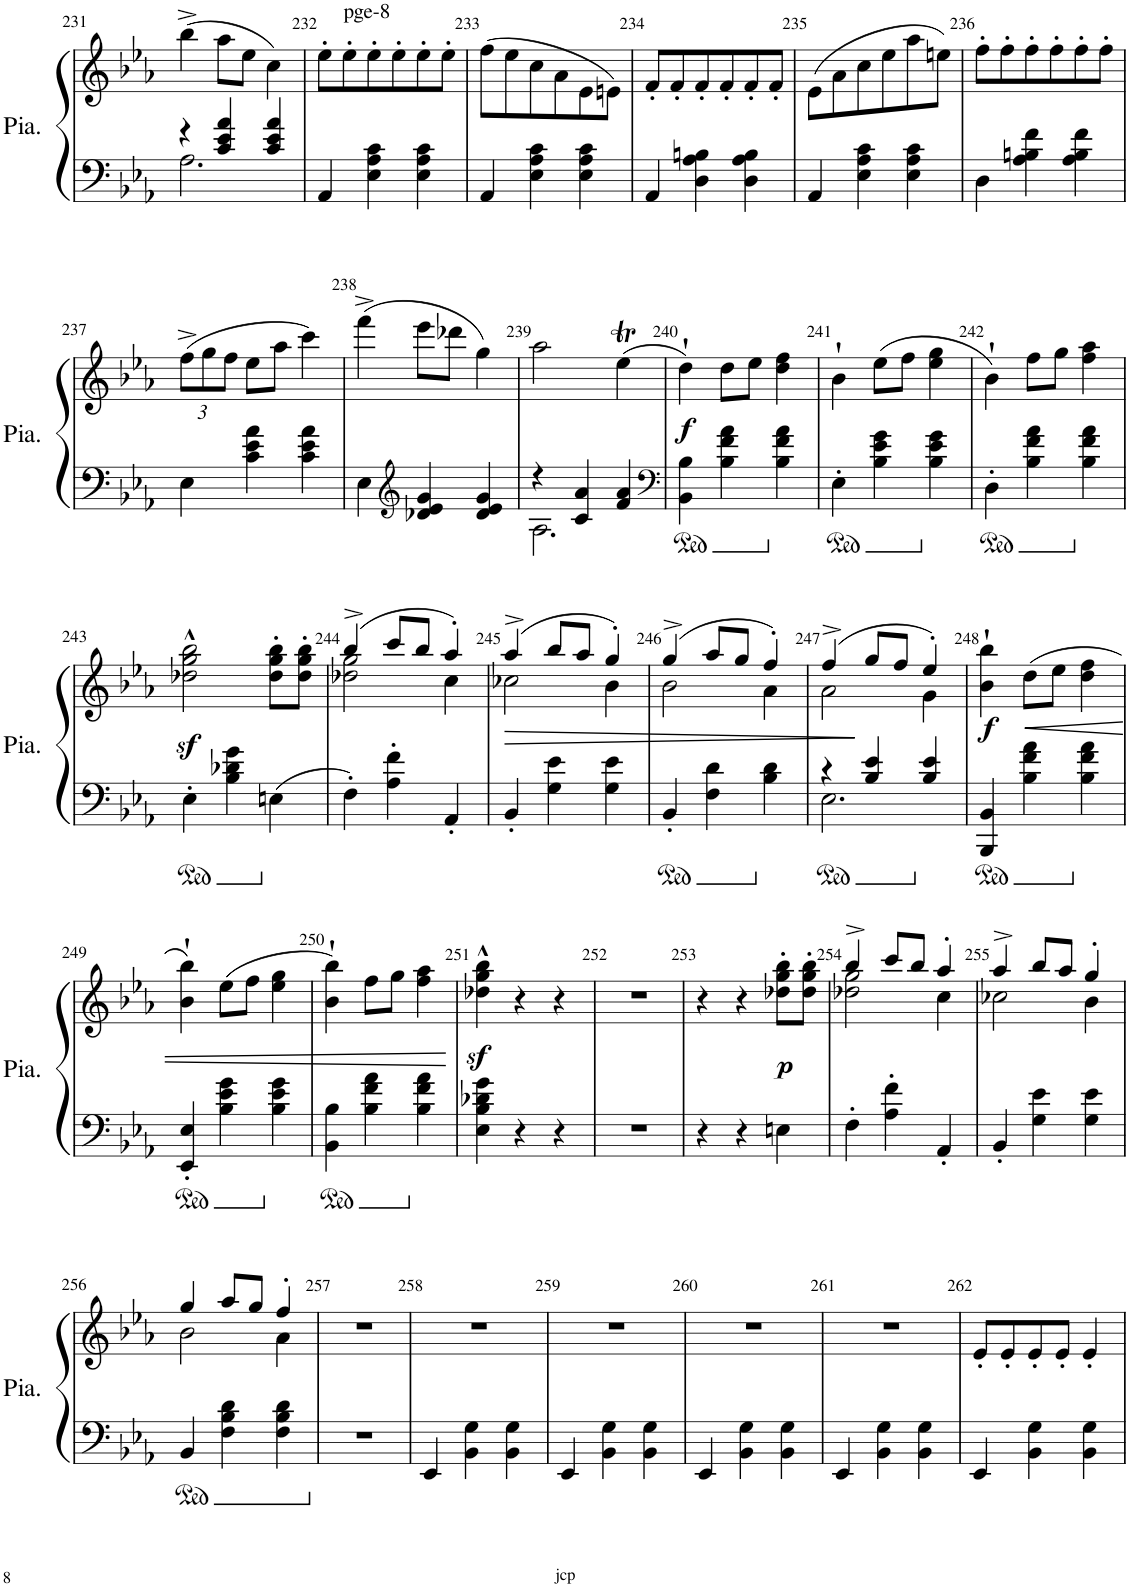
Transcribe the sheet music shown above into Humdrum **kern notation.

**kern	**kern	**dynam
*part1	*part1	*part1
*staff2	*staff1	*staff1/2
*I"Piano	*	*
*I'Pia.	*	*
!!LO:PB:g=z
*clefF4	*clefG2	*
*k[b-e-a-]	*k[b-e-a-]	*
*M3/4	*M3/4	*
=231	=231	=231
*^	*	*
4r	2.A-\	(4bb-^\	.
4c/ 4e-/ 4a-/	.	8aa-\L	.
.	.	8ee-\J	.
4c/ 4e-/ 4a-/	.	4cc\)	.
*v	*v	*	*
=232	=232	=232
!	!LO:TX:a:t=pge-8	!
4AA-/	8ee-'\L	.
.	8ee-'\	.
4E-\ 4A-\ 4c\	8ee-'\	.
.	8ee-'\	.
4E-\ 4A-\ 4c\	8ee-'\	.
.	8ee-'\J	.
=233	=233	=233
4AA-/	(8ff\L	.
.	8ee-\	.
4E-\ 4A-\ 4c\	8cc\	.
.	8a-\	.
4E-\ 4A-\ 4c\	8e-\	.
.	8en\J)	.
=234	=234	=234
4AA-/	8f'/L	.
.	8f'/	.
4D\ 4A-\ 4Bn\	8f'/	.
.	8f'/	.
4D\ 4A-\ 4B\	8f'/	.
.	8f'/J	.
=235	=235	=235
4AA-/	(8e-\L	.
.	8a-\	.
4E-\ 4A-\ 4c\	8cc\	.
.	8ee-\	.
4E-\ 4A-\ 4c\	8aa-\	.
.	8een\J)	.
=236	=236	=236
4D\	8ff'\L	.
.	8ff'\	.
4A-\ 4Bn\ 4f\	8ff'\	.
.	8ff'\	.
4A-\ 4B\ 4f\	8ff'\	.
.	8ff'\J	.
!!LO:LB:g=z
=237	=237	=237
*	*Xbrackettup	*
4E-\	(12ff^\L	.
.	12gg\	.
.	12ff\J	.
4c\ 4e-\ 4a-\	8ee-\L	.
.	8aa-\J	.
4c\ 4e-\ 4a-\	4ccc\)	.
=238	=238	=238
4E-\	(4fff^\	.
*clefG2	*	*
4d-X/ 4e-/ 4g/	8eee-\L	.
.	8ddd-X\J	.
4d-/ 4e-/ 4g/	4gg\)	.
=239	=239	=239
*^	*	*
4r	2.A-\	2aa-\	.
4c/ 4a-/	.	.	.
4f/ 4a-/	.	(4ee-T\	.
*v	*v	*	*
=240	=240	=240
*clefF4	*	*
!	!	!LO:DY:b
4BB-\ 4B-\	4dd`\)	f
4B-\ 4f\ 4a-\	8dd\L	.
.	8ee-\J	.
4B-\ 4f\ 4a-\	4dd\ 4ff\	.
=241	=241	=241
4E-'\	4b-`\	.
4B-\ 4e-\ 4g\	(8ee-\L	.
.	8ff\J	.
4B-\ 4e-\ 4g\	4ee-\ 4gg\	.
=242	=242	=242
4D'\	4b-`\)	.
4B-\ 4f\ 4a-\	8ff\L	.
.	8gg\J	.
4B-\ 4f\ 4a-\	4ff\ 4aa-\	.
!!LO:LB:g=z
=243	=243	=243
4E-'\	2dd-X\z<^^ 2gg\z<^^ 2bb-\z<^^	.
4B-\ 4d-X\ 4g\	.	.
4En\	8dd-\' 8gg\' 8bb-\'L	.
.	8dd-\' 8gg\' 8bb-\'J	.
=244	=244	=244
*	*^	*
4F'\	(4bb-^/	2dd-X\ 2gg\	.
4A-\' 4f\'	8ccc/L	.	.
.	8bb-/J	.	.
4AA-'/	4aa-'/)	4cc\	.
=245	=245	=245	=245
!	!	!	!LO:HP:b
4BB-'/	(4aa-^/	2cc-X\	>
4G\ 4e-\	8bb-/L	.	.
.	8aa-/J	.	.
4G\ 4e-\	4gg'/)	4b-\	.
=246	=246	=246	=246
4BB-'/	(4gg^/	2b-\	.
4F\ 4d\	8aa-/L	.	.
.	8gg/J	.	.
4B-\ 4d\	4ff'/)	4a-\	.
=247	=247	=247	=247
*^	*	*	*
4r	2.E-\	(4ff^/	2a-\	.
4B-/ 4e-/	.	8gg/L	.	]
.	.	8ff/J	.	.
4B-/ 4e-/	.	4ee-'/)	4g\	.
*v	*v	*	*	*
=248	=248	=248	=248
!	!	!	!LO:DY:b
*	*v	*v	*
4BBB-/ 4BB-/	4b-\` 4bb-\`	f
!	!	!LO:HP:b
4B-\ 4f\ 4a-\	(8dd\L	<
.	8ee-\J	.
4B-\ 4f\ 4a-\	4dd\ 4ff\	.
!!LO:LB:g=z
=249	=249	=249
4EE-/' 4E-/'	4b-\` 4bb-\`)	.
4B-\ 4e-\ 4g\	(8ee-\L	.
.	8ff\J	.
4B-\ 4e-\ 4g\	4ee-\ 4gg\	.
=250	=250	=250
4BB-\ 4B-\	4b-\` 4bb-\`)	.
4B-\ 4f\ 4a-\	8ff\L	.
.	8gg\J	.
4B-\ 4f\ 4a-\	4ff\ 4aa-\	.
.	.	[
=251	=251	=251
4E-\ 4B-\ 4d-X\ 4g\	4dd-X\z<^^ 4gg\z<^^ 4bb-\z<^^	.
4r	4r	.
4r	4r	.
=252	=252	=252
2.r	2.r	.
=253	=253	=253
4r	4r	.
4r	4r	.
!	!	!LO:DY:b
4En\	8dd-X\' 8gg\' 8bb-\'L	p
.	8dd-\' 8gg\' 8bb-\'J	.
=254	=254	=254
*	*^	*
4F'\	4bb-^/	2dd-X\ 2gg\	.
4A-\' 4f\'	8ccc/L	.	.
.	8bb-/J	.	.
4AA-'/	4aa-'/	4cc\	.
=255	=255	=255	=255
4BB-'/	4aa-^/	2cc-X\	.
4G\ 4e-\	8bb-/L	.	.
.	8aa-/J	.	.
4G\ 4e-\	4gg'/	4b-\	.
!!LO:LB:g=z	!!
=256	=256	=256	=256
4BB-/	4gg/	2b-\	.
4F\ 4B-\ 4d\	8aa-/L	.	.
.	8gg/J	.	.
4F\ 4B-\ 4d\	4ff'/	4a-\	.
*	*v	*v	*
=257	=257	=257
2.r	2.r	.
=258	=258	=258
4EE-/	2.r	.
4BB-\ 4G\	.	.
4BB-\ 4G\	.	.
=259	=259	=259
4EE-/	2.r	.
4BB-\ 4G\	.	.
4BB-\ 4G\	.	.
=260	=260	=260
4EE-/	2.r	.
4BB-\ 4G\	.	.
4BB-\ 4G\	.	.
=261	=261	=261
4EE-/	2.r	.
4BB-\ 4G\	.	.
4BB-\ 4G\	.	.
=262	=262	=262
4EE-/	8e-'/L	.
.	8e-'/	.
4BB-\ 4G\	8e-'/	.
.	8e-'/J	.
4BB-\ 4G\	4e-'/	.
=	=	=
*-	*-	*-
